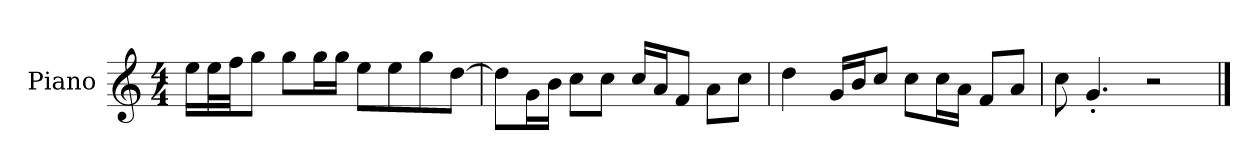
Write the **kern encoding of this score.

**kern
*part1
*staff1
*I"Piano
*I'P-no
*clefG2
*k[]
*M4/4
*MM90
=1
16ee\LL
32ee\L
32ff\JJ
8gg\J
8gg\L
16gg\L
16gg\JJ
8ee\L
8ee\
8gg\
[8dd\J
=2
8dd\L]
16g\L
16b\JJ
8cc\L
8cc\J
16cc/LL
16a/J
8f/J
8a\L
8cc\J
=3
4dd\
16g/LL
16b/J
8cc/J
8cc\L
16cc\L
16a\JJ
8f/L
8a/J
=4
8cc\
4.g'/
2r
==
*-
